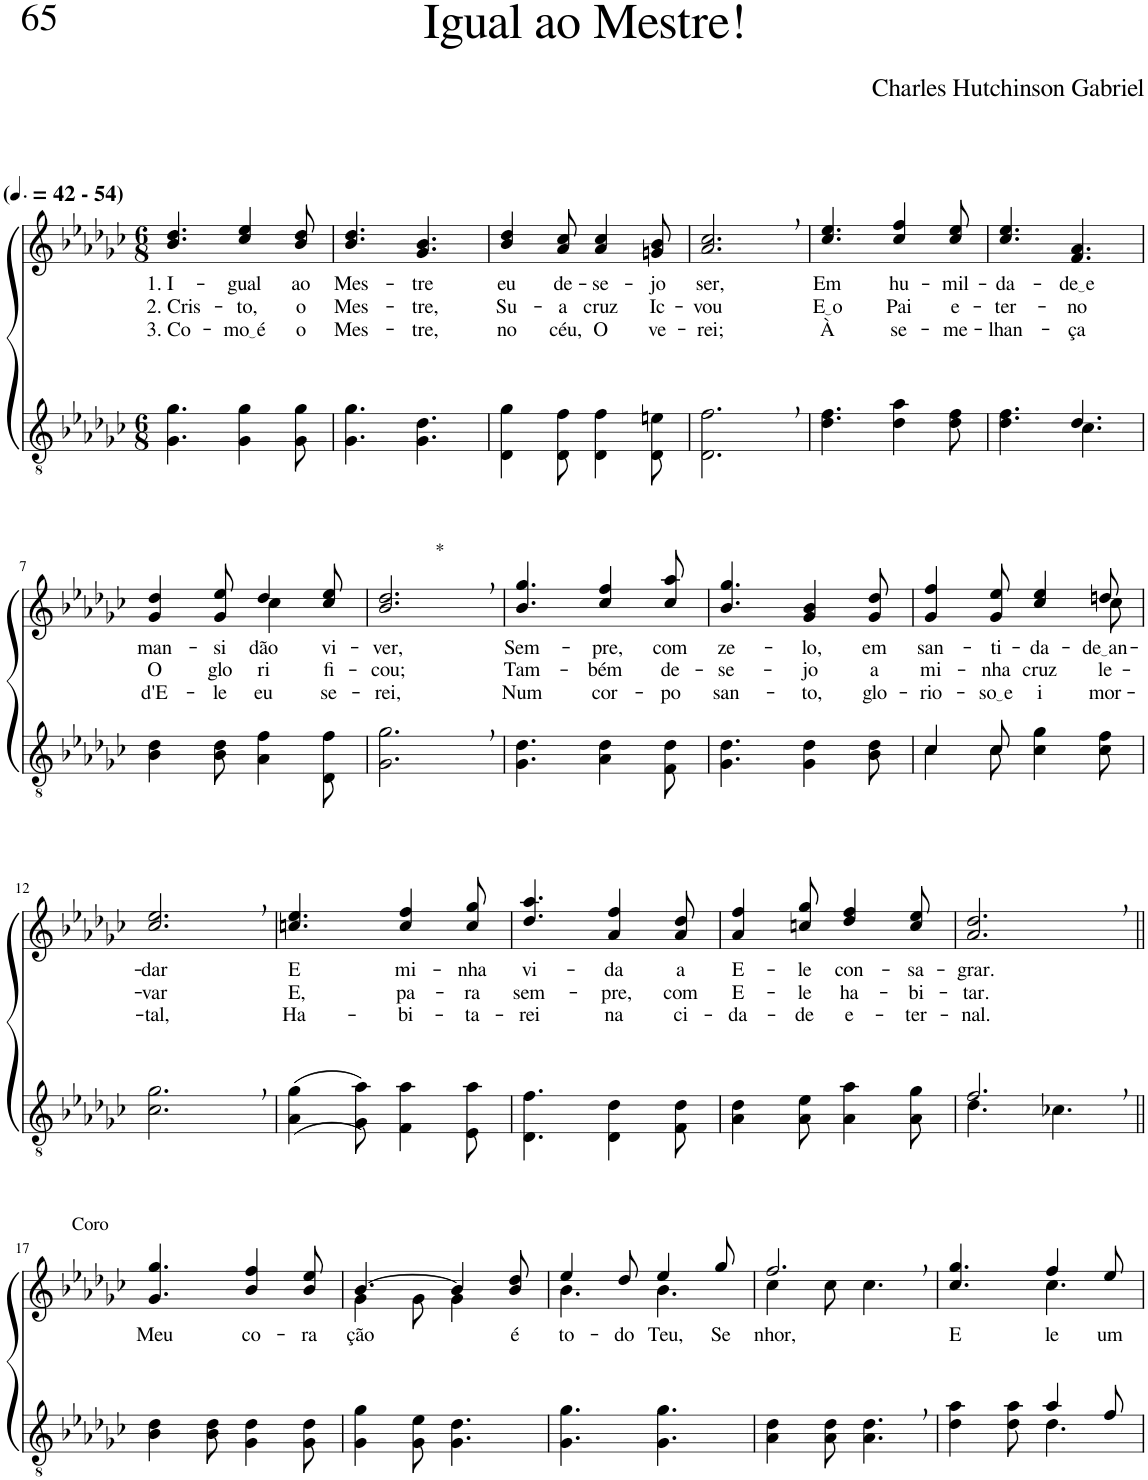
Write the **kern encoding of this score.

**kern	**kern	**text	**text	**text
*part2	*part1	*part1	*part1	*part1
*staff2	*staff1	*staff1	*staff1	*staff1
*I"Parte III e IV	*I"Parte I e II	*	*	*
*clefGv2	*clefG2	*	*	*
*Trd3c5	*Trd3c5	*	*	*
*k[b-e-a-d-g-c-]	*k[b-e-a-d-g-c-]	*	*	*
*M6/8	*M6/8	*	*	*
*MM63	*MM63	*	*	*
=1	=1	=1	=1	=1
!	!LO:TX:a:B:t=(	!	!	!
!	!LO:TX:a:B:t=- 54)	!	!	!
!	!	!LO:LY:b	!LO:LY:b	!LO:LY:b
4.G-\ 4.g-\	4.b-/ 4.dd-/	1. I-	2. Cris-	3. Co-
!	!	!LO:LY:b	!LO:LY:b	!LO:LY:b
4G-\ 4g-\	4cc-/ 4ee-/	-gual	-to,	mo é
!	!	!LO:LY:b	!LO:LY:b	!LO:LY:b
8G-\ 8g-\	8b-/ 8dd-/	ao	o	o
=2	=2	=2	=2	=2
!	!	!LO:LY:b	!LO:LY:b	!LO:LY:b
4.G-\ 4.g-\	4.b-/ 4.dd-/	Mes-	Mes-	Mes-
!	!	!LO:LY:b	!LO:LY:b	!LO:LY:b
4.G-\ 4.d-\	4.g-/ 4.b-/	-tre	-tre,	-tre,
=3	=3	=3	=3	=3
!	!	!LO:LY:b	!LO:LY:b	!LO:LY:b
4D-\ 4g-\	4b-/ 4dd-/	eu	Su-	no
!	!	!LO:LY:b	!LO:LY:b	!LO:LY:b
8D-\ 8f\	8a-/ 8cc-/	de-	-a	céu,
!	!	!LO:LY:b	!LO:LY:b	!LO:LY:b
4D-\ 4f\	4a-/ 4cc-/	-se-	cruz	O
!	!	!LO:LY:b	!LO:LY:b	!LO:LY:b
8D-\ 8en\	8gn/ 8b-/	-jo	Ic-	ve-
=4	=4	=4	=4	=4
!	!	!LO:LY:b	!LO:LY:b	!LO:LY:b
2.D-\, 2.f\,	2.a-/, 2.cc-/,	ser,	-vou	-rei;
=5	=5	=5	=5	=5
!	!	!LO:LY:b	!LO:LY:b	!LO:LY:b
4.d-\ 4.f\	4.cc-/ 4.ee-/	Em	E o	À
!	!	!LO:LY:b	!LO:LY:b	!LO:LY:b
4d-\ 4a-\	4cc-/ 4ff/	hu-	Pai	se-
!	!	!LO:LY:b	!LO:LY:b	!LO:LY:b
8d-\ 8f\	8cc-/ 8ee-/	-mil-	e-	-me-
=6	=6	=6	=6	=6
*^	*	*	*	*
!	!	!	!LO:LY:b	!LO:LY:b	!LO:LY:b
4.d-\ 4.f\	4.ryy	4.cc-/ 4.ee-/	-da-	-ter-	-lhan-
!	!	!	!LO:LY:b	!LO:LY:b	!LO:LY:b
4.c-\	4.d-/	4.f/ 4.a-/	de e	-no	-ça
!!LO:LB:g=z
=7	=7	=7	=7	=7	=7
*	*	*^	*	*	*
!	!	!	!	!LO:LY:b	!LO:LY:b	!LO:LY:b
*v	*v	*	*	*	*	*
4B-\ 4d-\	4.ryy	4g-/ 4dd-/	man-	O	d'E-
!	!	!	!LO:LY:b	!LO:LY:b	!LO:LY:b
8B-\ 8d-\	.	8g-/ 8ee-/	-si-	glo-	-le
!	!	!	!LO:LY:b	!LO:LY:b	!LO:LY:b
4A-\ 4f\	4cc-\	4dd-/	-dão	-ri-	eu
!	!	!	!LO:LY:b	!LO:LY:b	!LO:LY:b
8D-\ 8f\	8ryy	8cc-/ 8ee-/	vi-	-fi-	se-
=8	=8	=8	=8	=8	=8
!	!LO:TX:a:t=*	!	!	!	!
!	!	!	!LO:LY:b	!LO:LY:b	!LO:LY:b
*	*v	*v	*	*	*
2.G-\, 2.g-\,	2.b-/, 2.dd-/,	-ver,	-cou;	-rei,
=9	=9	=9	=9	=9
!	!	!LO:LY:b	!LO:LY:b	!LO:LY:b
4.G-\ 4.d-\	4.b-/ 4.gg-/	Sem-	Tam-	Num
!	!	!LO:LY:b	!LO:LY:b	!LO:LY:b
4A-\ 4d-\	4cc-/ 4ff/	-pre,	-bém	cor-
!	!	!LO:LY:b	!LO:LY:b	!LO:LY:b
8F\ 8d-\	8cc-/ 8aa-/	com	de-	-po
=10	=10	=10	=10	=10
!	!	!LO:LY:b	!LO:LY:b	!LO:LY:b
4.G-\ 4.d-\	4.b-/ 4.gg-/	ze-	-se-	san-
!	!	!LO:LY:b	!LO:LY:b	!LO:LY:b
4G-\ 4d-\	4g-/ 4b-/	-lo,	-jo	-to,
!	!	!LO:LY:b	!LO:LY:b	!LO:LY:b
8B-\ 8d-\	8g-/ 8dd-/	em	a	glo-
=11	=11	=11	=11	=11
*^	*	*	*	*
!	!	!	!LO:LY:b	!LO:LY:b	!LO:LY:b
*	*	*^	*	*	*
4c-\	4c-/	4g-/ 4ff/	8ryy	san-	mi-	-rio-
!	!	!	!	!LO:LY:b	!LO:LY:b	!LO:LY:b
*	*	*v	*v	*	*	*
8c-/	8c-\	8g-/ 8ee-/	-ti-	-nha	so e
!	!	!	!LO:LY:b	!LO:LY:b	!LO:LY:b
4c-\ 4g-\	4.ryy	4cc-/ 4ee-/	-da-	cruz	i-
!	!	!	!LO:LY:b	!	!
*	*	*^	*	*	*
!	!	!	!	!	!LO:LY:b	!LO:LY:b
8c-\ 8f\	.	8ddn/	8cc-\	.	le-	-mor-
*v	*v	*	*	*	*	*
!!LO:LB:g=z
=12	=12	=12	=12	=12	=12
!	!	!	!LO:LY:b	!LO:LY:b	!LO:LY:b
*	*v	*v	*	*	*
2.c-\, 2.g-\,	2.cc-/, 2.ee-/,	-dar	-var	-tal,
=13	=13	=13	=13	=13
!	!	!LO:LY:b	!LO:LY:b	!LO:LY:b
((4A-\ 4g-\	4.ccn/ 4.ee-/	E	E,	Ha-
8G-\ 8a-\))	.	.	.	.
!	!	!LO:LY:b	!LO:LY:b	!LO:LY:b
4F\ 4a-\	4cc/ 4ff/	mi-	pa-	-bi-
!	!	!LO:LY:b	!LO:LY:b	!LO:LY:b
8E-\ 8a-\	8cc/ 8gg-/	-nha	-ra	-ta-
=14	=14	=14	=14	=14
!	!	!LO:LY:b	!LO:LY:b	!LO:LY:b
4.D-\ 4.f\	4.dd-/ 4.aa-/	vi-	sem-	-rei
!	!	!LO:LY:b	!LO:LY:b	!LO:LY:b
4D-\ 4d-\	4a-/ 4ff/	-da	-pre,	na
!	!	!LO:LY:b	!LO:LY:b	!LO:LY:b
8F\ 8d-\	8a-/ 8dd-/	a	com	ci-
=15	=15	=15	=15	=15
!	!	!LO:LY:b	!LO:LY:b	!LO:LY:b
4A-\ 4d-\	4a-/ 4ff/	E-	E-	-da-
!	!	!LO:LY:b	!LO:LY:b	!LO:LY:b
8A-\ 8e-\	8ccn/ 8gg-/	-le	-le	-de
!	!	!LO:LY:b	!LO:LY:b	!LO:LY:b
4A-\ 4a-\	4dd-/ 4ff/	con-	ha-	e-
!	!	!LO:LY:b	!LO:LY:b	!LO:LY:b
8A-\ 8g-\	8cc/ 8ee-/	-sa-	-bi-	-ter-
=16	=16	=16	=16	=16
*^	*	*	*	*
!	!	!	!LO:LY:b	!LO:LY:b	!LO:LY:b
2.f,/	4.d-\	2.a-/, 2.dd-/,	-grar.	-tar.	-nal.
.	4.c-X\	.	.	.	.
!!LO:LB:g=z
=17||	=17||	=17||	=17||	=17||	=17||
!	!	!LO:TX:a:t=Coro	!	!	!
!	!	!	!LO:LY:b	!	!
*v	*v	*	*	*	*
4B-\ 4d-\	4.g-/ 4.gg-/	Meu	.	.
8B-\ 8d-\	.	.	.	.
!	!	!LO:LY:b	!	!
4G-\ 4d-\	4b-/ 4ff/	co-	.	.
!	!	!LO:LY:b	!	!
8G-\ 8d-\	8b-/ 8ee-/	-ra-	.	.
=18	=18	=18	=18	=18
*	*^	*	*	*
!	!	!	!LO:LY:b	!	!
4G-\ 4g-\	[4.b-/	4g-\	-ção	.	.
8G-\ 8e-\	.	8g-\	.	.	.
4.G-\ 4.d-\	4b-/]	4g-\	.	.	.
!	!	!	!LO:LY:b	!	!
.	8b-/ 8dd-/	8ryy	é	.	.
=19	=19	=19	=19	=19	=19
!	!	!	!LO:LY:b	!	!
4.G-\ 4.g-\	4ee-/	4.b-\	to-	.	.
!	!	!	!LO:LY:b	!	!
.	8dd-/	.	-do	.	.
!	!	!	!LO:LY:b	!	!
4.G-\ 4.g-\	4ee-/	4.b-\	Teu,	.	.
!	!	!	!LO:LY:b	!	!
.	8gg-/	.	Se-	.	.
=20	=20	=20	=20	=20	=20
!	!	!	!LO:LY:b	!	!
4A-\ 4d-\	2.ff,/	4cc-\	-nhor,	.	.
8A-\ 8d-\	.	8cc-\	.	.	.
4.A-\, 4.d-\,	.	4.cc-\	.	.	.
=21	=21	=21	=21	=21	=21
*^	*	*	*	*	*
!	!	!	!	!LO:LY:b	!	!
4.ryy	4d-\ 4a-\	4.cc-/ 4.gg-/	4.ryy	E-	.	.
.	8d-\ 8a-\	.	.	.	.	.
!	!	!	!	!LO:LY:b	!	!
4a-/	4.d-\	4ff/	4.cc-\	-le	.	.
!	!	!	!	!LO:LY:b	!	!
8f/	.	8ee-/	.	um	.	.
*v	*v	*	*	*	*	*
*	*v	*v	*	*	*
=	=	=	=	=
*-	*-	*-	*-	*-
